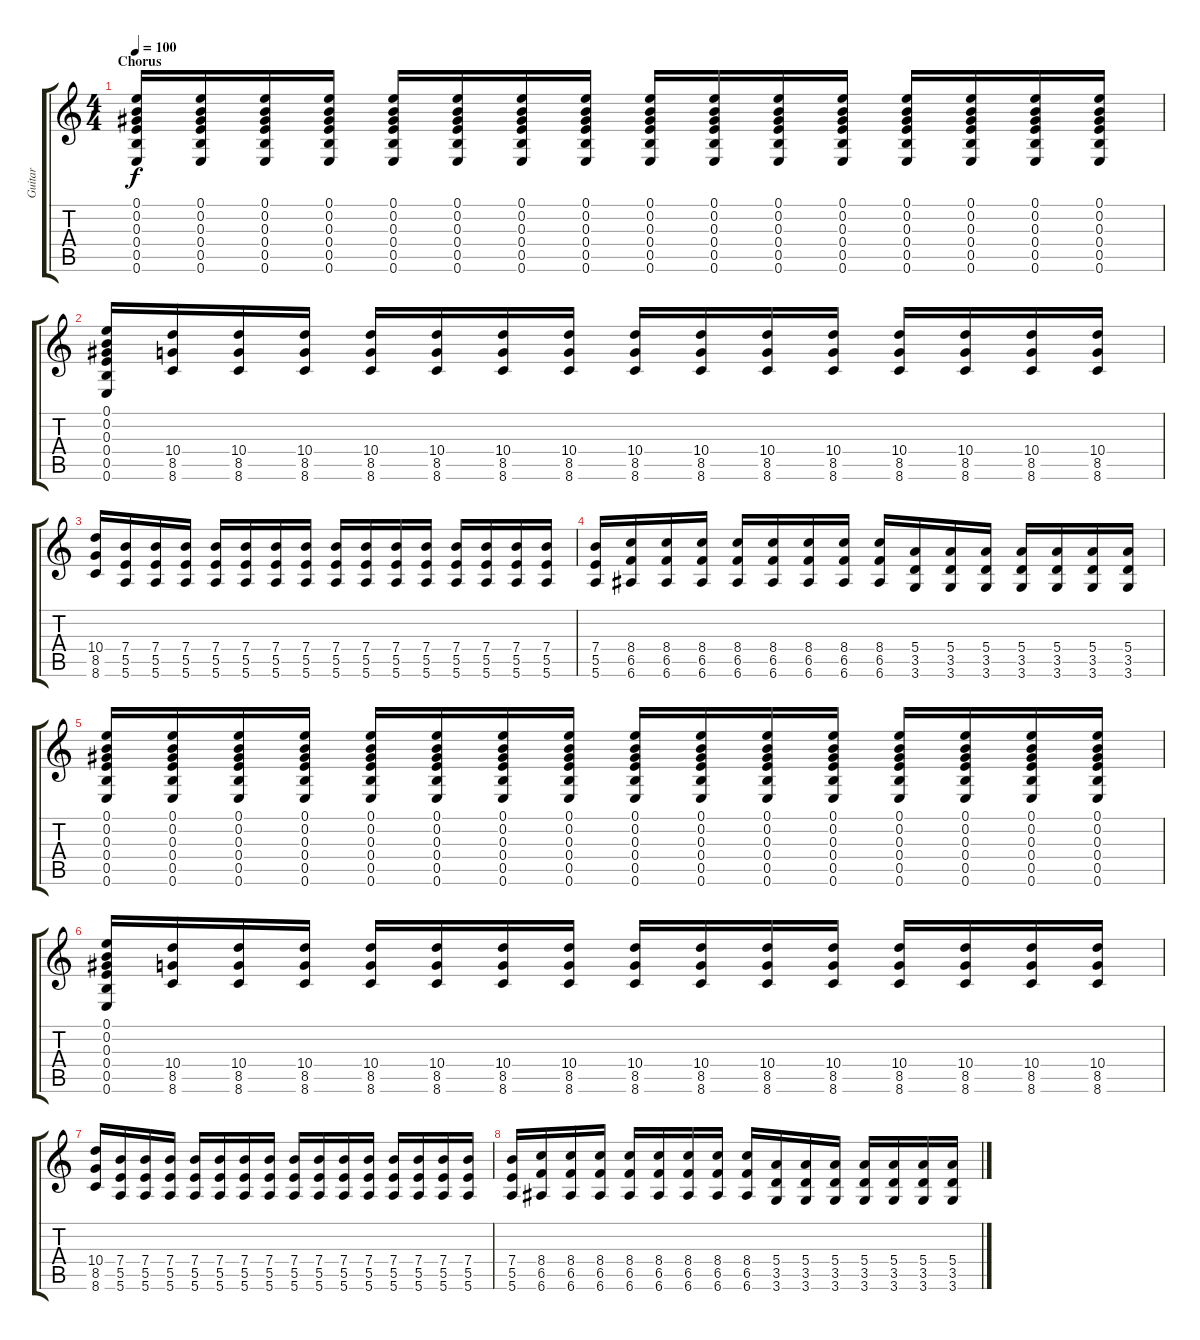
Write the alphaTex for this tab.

\track ("Guitar" "Guitar") {instrument distortionguitar}
\staff {score tabs}
\tuning (E4 B3 Ab3 E3 B2 E2) {hide}
\ts (4 4)
\section ("" "Chorus")
\tempo 100
\clef g2
\ks c
(0.1 0.2 0.3 0.4 0.5 0.6).16{dy f} (0.1 0.2 0.3 0.4 0.5 0.6).16 (0.1 0.2 0.3 0.4 0.5 0.6).16 (0.1 0.2 0.3 0.4 0.5 0.6).16 (0.1 0.2 0.3 0.4 0.5 0.6).16 (0.1 0.2 0.3 0.4 0.5 0.6).16 (0.1 0.2 0.3 0.4 0.5 0.6).16 (0.1 0.2 0.3 0.4 0.5 0.6).16 (0.1 0.2 0.3 0.4 0.5 0.6).16 (0.1 0.2 0.3 0.4 0.5 0.6).16 (0.1 0.2 0.3 0.4 0.5 0.6).16 (0.1 0.2 0.3 0.4 0.5 0.6).16 (0.1 0.2 0.3 0.4 0.5 0.6).16 (0.1 0.2 0.3 0.4 0.5 0.6).16 (0.1 0.2 0.3 0.4 0.5 0.6).16 (0.1 0.2 0.3 0.4 0.5 0.6).16 |
(0.1 0.2 0.3 0.4 0.5 0.6).16 (10.4 8.5 8.6).16 (10.4 8.5 8.6).16 (10.4 8.5 8.6).16 (10.4 8.5 8.6).16 (10.4 8.5 8.6).16 (10.4 8.5 8.6).16 (10.4 8.5 8.6).16 (10.4 8.5 8.6).16 (10.4 8.5 8.6).16 (10.4 8.5 8.6).16 (10.4 8.5 8.6).16 (10.4 8.5 8.6).16 (10.4 8.5 8.6).16 (10.4 8.5 8.6).16 (10.4 8.5 8.6).16 |
(10.4 8.5 8.6).16 (7.4 5.5 5.6).16 (7.4 5.5 5.6).16 (7.4 5.5 5.6).16 (7.4 5.5 5.6).16 (7.4 5.5 5.6).16 (7.4 5.5 5.6).16 (7.4 5.5 5.6).16 (7.4 5.5 5.6).16 (7.4 5.5 5.6).16 (7.4 5.5 5.6).16 (7.4 5.5 5.6).16 (7.4 5.5 5.6).16 (7.4 5.5 5.6).16 (7.4 5.5 5.6).16 (7.4 5.5 5.6).16 |
(7.4 5.5 5.6).16 (8.4 6.5 6.6).16 (8.4 6.5 6.6).16 (8.4 6.5 6.6).16 (8.4 6.5 6.6).16 (8.4 6.5 6.6).16 (8.4 6.5 6.6).16 (8.4 6.5 6.6).16 (8.4 6.5 6.6).16 (5.4 3.5 3.6).16 (5.4 3.5 3.6).16 (5.4 3.5 3.6).16 (5.4 3.5 3.6).16 (5.4 3.5 3.6).16 (5.4 3.5 3.6).16 (5.4 3.5 3.6).16 |
(0.1 0.2 0.3 0.4 0.5 0.6).16 (0.1 0.2 0.3 0.4 0.5 0.6).16 (0.1 0.2 0.3 0.4 0.5 0.6).16 (0.1 0.2 0.3 0.4 0.5 0.6).16 (0.1 0.2 0.3 0.4 0.5 0.6).16 (0.1 0.2 0.3 0.4 0.5 0.6).16 (0.1 0.2 0.3 0.4 0.5 0.6).16 (0.1 0.2 0.3 0.4 0.5 0.6).16 (0.1 0.2 0.3 0.4 0.5 0.6).16 (0.1 0.2 0.3 0.4 0.5 0.6).16 (0.1 0.2 0.3 0.4 0.5 0.6).16 (0.1 0.2 0.3 0.4 0.5 0.6).16 (0.1 0.2 0.3 0.4 0.5 0.6).16 (0.1 0.2 0.3 0.4 0.5 0.6).16 (0.1 0.2 0.3 0.4 0.5 0.6).16 (0.1 0.2 0.3 0.4 0.5 0.6).16 |
(0.1 0.2 0.3 0.4 0.5 0.6).16 (10.4 8.5 8.6).16 (10.4 8.5 8.6).16 (10.4 8.5 8.6).16 (10.4 8.5 8.6).16 (10.4 8.5 8.6).16 (10.4 8.5 8.6).16 (10.4 8.5 8.6).16 (10.4 8.5 8.6).16 (10.4 8.5 8.6).16 (10.4 8.5 8.6).16 (10.4 8.5 8.6).16 (10.4 8.5 8.6).16 (10.4 8.5 8.6).16 (10.4 8.5 8.6).16 (10.4 8.5 8.6).16 |
(10.4 8.5 8.6).16 (7.4 5.5 5.6).16 (7.4 5.5 5.6).16 (7.4 5.5 5.6).16 (7.4 5.5 5.6).16 (7.4 5.5 5.6).16 (7.4 5.5 5.6).16 (7.4 5.5 5.6).16 (7.4 5.5 5.6).16 (7.4 5.5 5.6).16 (7.4 5.5 5.6).16 (7.4 5.5 5.6).16 (7.4 5.5 5.6).16 (7.4 5.5 5.6).16 (7.4 5.5 5.6).16 (7.4 5.5 5.6).16 |
(7.4 5.5 5.6).16 (8.4 6.5 6.6).16 (8.4 6.5 6.6).16 (8.4 6.5 6.6).16 (8.4 6.5 6.6).16 (8.4 6.5 6.6).16 (8.4 6.5 6.6).16 (8.4 6.5 6.6).16 (8.4 6.5 6.6).16 (5.4 3.5 3.6).16 (5.4 3.5 3.6).16 (5.4 3.5 3.6).16 (5.4 3.5 3.6).16 (5.4 3.5 3.6).16 (5.4 3.5 3.6).16 (5.4 3.5 3.6).16
